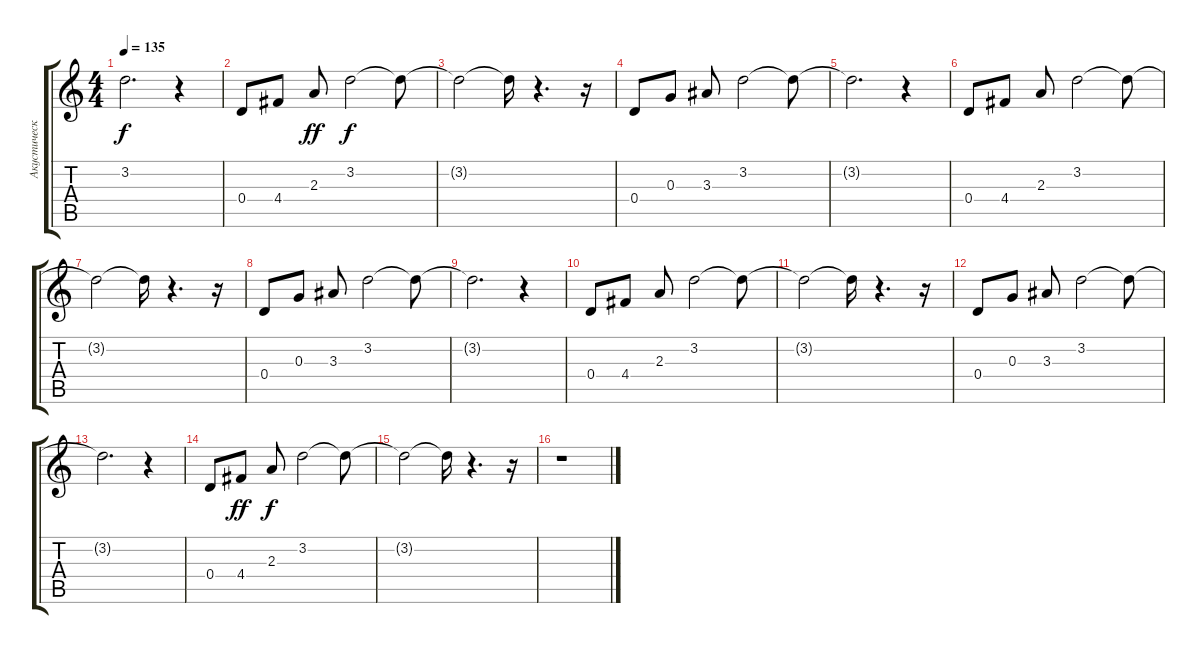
\track ("Акустическая гитара" "Акустическ") {instrument acousticguitarsteel}
\staff {score tabs}
\tuning (E4 B3 G3 D3 A2 E2) {hide}
\ts (4 4)
\tempo 135
\clef g2
\ks c
3.2{t}.2{d dy f} r.4 |
0.4.8 4.4.8 2.3.8{dy ff} 3.2.2{dy f} 3.2{t}.8 |
3.2{t}.2 3.2{t}.16 r.4{d} r.16 |
0.4.8 0.3.8 3.3.8 3.2.2 3.2{t}.8 |
3.2{t}.2{d} r.4 |
0.4.8 4.4.8 2.3.8 3.2.2 3.2{t}.8 |
3.2{t}.2 3.2{t}.16 r.4{d} r.16 |
0.4.8 0.3.8 3.3.8 3.2.2 3.2{t}.8 |
3.2{t}.2{d} r.4 |
0.4.8 4.4.8 2.3.8 3.2.2 3.2{t}.8 |
3.2{t}.2 3.2{t}.16 r.4{d} r.16 |
0.4.8 0.3.8 3.3.8 3.2.2 3.2{t}.8 |
3.2{t}.2{d} r.4 |
0.4.8 4.4.8{dy ff} 2.3.8{dy f} 3.2.2 3.2{t}.8 |
3.2{t}.2 3.2{t}.16 r.4{d} r.16 |
r.1
